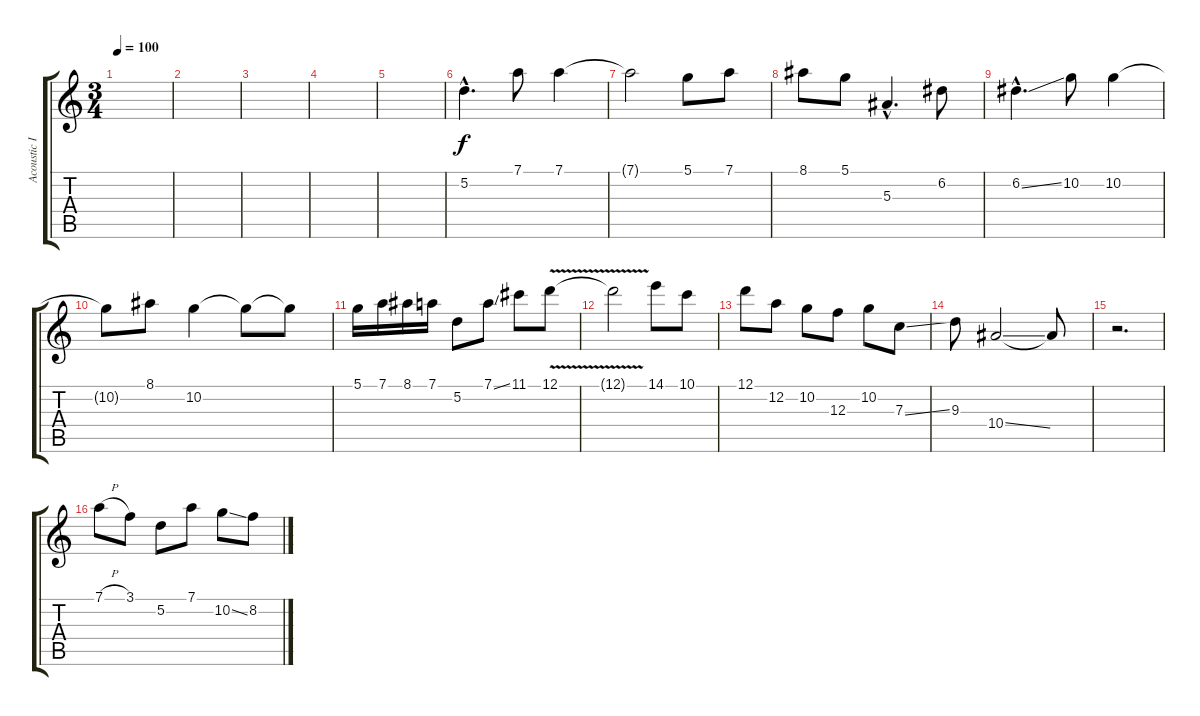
\track ("Acoustic II" "Acoustic I") {instrument acousticguitarnylon}
\staff {score tabs}
\tuning (D4 A3 F3 C3 G2 D2) {hide}
\ts (3 4)
\tempo 100
\clef g2
\ks c
|
|
|
|
|
5.2{hac}.4{d} 7.1.8 7.1.4 |
7.1{t}.2 5.1.8 7.1.8 |
8.1.8 5.1.8 5.3{hac}.4{d} 6.2.8 |
6.2{ss hac}.4{d} 10.2.8 10.2.4 |
10.2{t}.8 8.1.8 10.2.4 10.2{t}.8 10.2{t}.8 |
5.1.16 7.1.16 8.1.16 7.1.16 5.2.8 7.1{ss}.8 11.1.8 12.1{v}.8 |
12.1{t}.2 14.1.8 10.1.8 |
12.1.8 12.2.8 10.2.8 12.3.8 10.2.8 7.3{ss}.8 |
9.3.8 10.4{ss}.2 10.4{t}.8 |
r.2{d} |
7.1{h}.8 3.1.8 5.2.8 7.1.8 10.2{ss}.8 8.2.8
